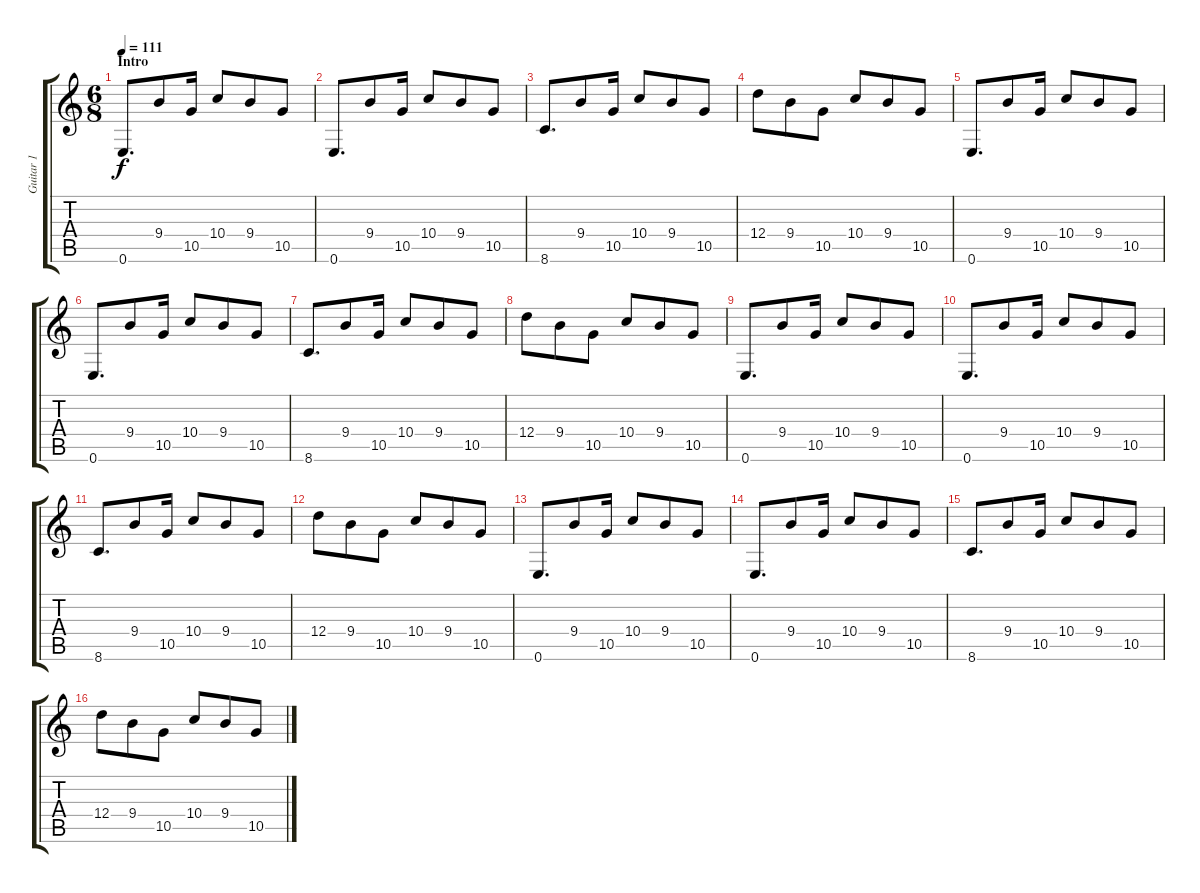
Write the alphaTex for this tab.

\track ("Guitar 1" "Guitar 1") {instrument electricguitarjazz}
\staff {score tabs}
\tuning (E4 B3 G3 D3 A2 E2) {hide}
\ts (6 8)
\section ("" "Intro")
\tempo 111
\clef g2
\ks c
0.6.8{d dy f instrument electricguitarjazz} 9.4.8 10.5.16 10.4.8 9.4.8 10.5.8 |
0.6.8{d} 9.4.8 10.5.16 10.4.8 9.4.8 10.5.8 |
8.6.8{d} 9.4.8 10.5.16 10.4.8 9.4.8 10.5.8 |
12.4.8 9.4.8 10.5.8 10.4.8 9.4.8 10.5.8 |
0.6.8{d} 9.4.8 10.5.16 10.4.8 9.4.8 10.5.8 |
0.6.8{d} 9.4.8 10.5.16 10.4.8 9.4.8 10.5.8 |
8.6.8{d} 9.4.8 10.5.16 10.4.8 9.4.8 10.5.8 |
12.4.8 9.4.8 10.5.8 10.4.8 9.4.8 10.5.8 |
0.6.8{d} 9.4.8 10.5.16 10.4.8 9.4.8 10.5.8 |
0.6.8{d} 9.4.8 10.5.16 10.4.8 9.4.8 10.5.8 |
8.6.8{d} 9.4.8 10.5.16 10.4.8 9.4.8 10.5.8 |
12.4.8 9.4.8 10.5.8 10.4.8 9.4.8 10.5.8 |
0.6.8{d} 9.4.8 10.5.16 10.4.8 9.4.8 10.5.8 |
0.6.8{d} 9.4.8 10.5.16 10.4.8 9.4.8 10.5.8 |
8.6.8{d} 9.4.8 10.5.16 10.4.8 9.4.8 10.5.8 |
12.4.8 9.4.8 10.5.8 10.4.8 9.4.8 10.5.8
